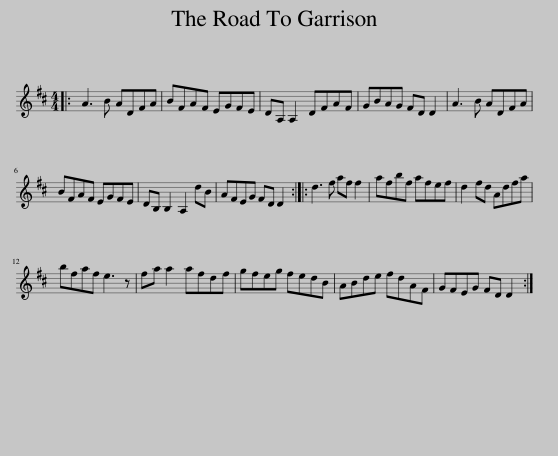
X:1
L:1/8
M:4/4
I:linebreak $
K:D
V:1 treble
V:1
|: A3 B ADFA | BFAF EGFE | DA, A,2 DFAF | GBAG FD D2 | A3 B ADFA |$ %5
 BFAF EGFE | DB, B,2 A,2 dB | AFEG FD D2 :: d3 f af f2 | afbf afef | %10
 d2 fd Adfa |$ bfaf e3 z | fa a2 afdf | gfeg fedB | ABde fdAF | %15
 GFEG FD D2 :| %16
